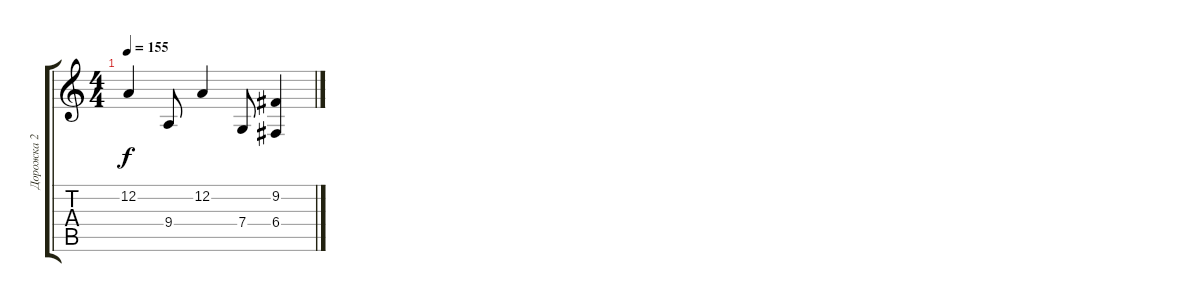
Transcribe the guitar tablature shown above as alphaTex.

\track ("Дорожка 2" "Дорожка 2") {instrument acousticgrandpiano}
\staff {score tabs}
\tuning (D4 A3 F3 C3 G2 D2) {hide}
\ts (4 4)
\tempo 155
\clef g2
\ks c
12.2.4{dy f} 9.4.8 12.2.4 7.4.8 (9.2 6.4).4
